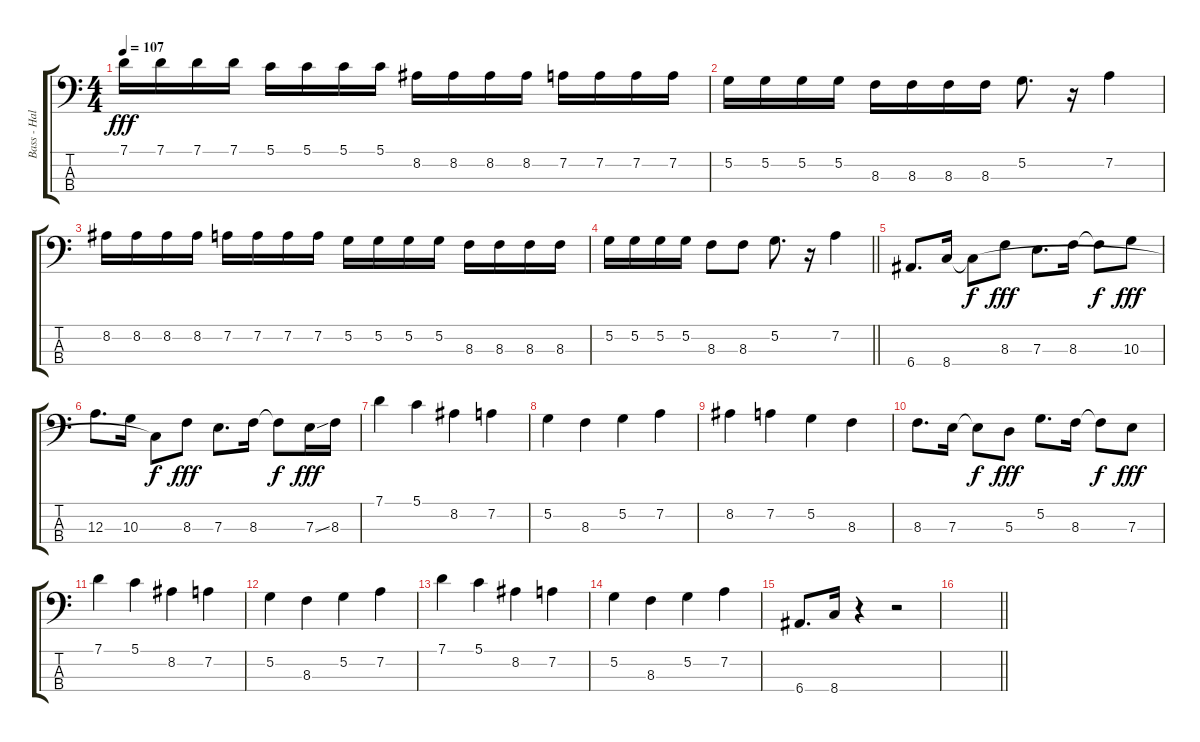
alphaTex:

\track ("Bass - Hal Patino" "Bass - Hal") {instrument electricbasspick}
\staff {score tabs}
\tuning (G2 D2 A1 E1) {hide}
\ts (4 4)
\tempo 107
\clef f4
\ks c
7.1.16{dy fff} 7.1.16 7.1.16 7.1.16 5.1.16 5.1.16 5.1.16 5.1.16 8.2.16 8.2.16 8.2.16 8.2.16 7.2.16 7.2.16 7.2.16 7.2.16 |
5.2.16 5.2.16 5.2.16 5.2.16 8.3.16 8.3.16 8.3.16 8.3.16 5.2.8{d} r.16 7.2.4 |
8.2.16 8.2.16 8.2.16 8.2.16 7.2.16 7.2.16 7.2.16 7.2.16 5.2.16 5.2.16 5.2.16 5.2.16 8.3.16 8.3.16 8.3.16 8.3.16 |
\barLineRight lightlight
5.2.16 5.2.16 5.2.16 5.2.16 8.3.8 8.3.8 5.2.8{d} r.16 7.2.4 |
6.4.8{d} 8.4.16 8.4{t}.8{dy f} 8.3.8{dy fff} 7.3.8{d} 8.3.16 8.3{t}.8{dy f} 10.3.8{dy fff} |
12.3.8{d} 10.3.16 8.4{t}.8{dy f} 8.3.8{dy fff} 7.3.8{d} 8.3.16 8.3{t}.8{dy f} 7.3{ss}.16{dy fff} 8.3.16 |
7.1.4 5.1.4 8.2.4 7.2.4 |
5.2.4 8.3.4 5.2.4 7.2.4 |
8.2.4 7.2.4 5.2.4 8.3.4 |
8.3.8{d} 7.3.16 7.3{t}.8{dy f} 5.3.8{dy fff} 5.2.8{d} 8.3.16 8.3{t}.8{dy f} 7.3.8{dy fff} |
7.1.4 5.1.4 8.2.4 7.2.4 |
5.2.4 8.3.4 5.2.4 7.2.4 |
7.1.4 5.1.4 8.2.4 7.2.4 |
5.2.4 8.3.4 5.2.4 7.2.4 |
6.4.8{d} 8.4.16 r.4 r.2 |
\barLineRight lightlight
